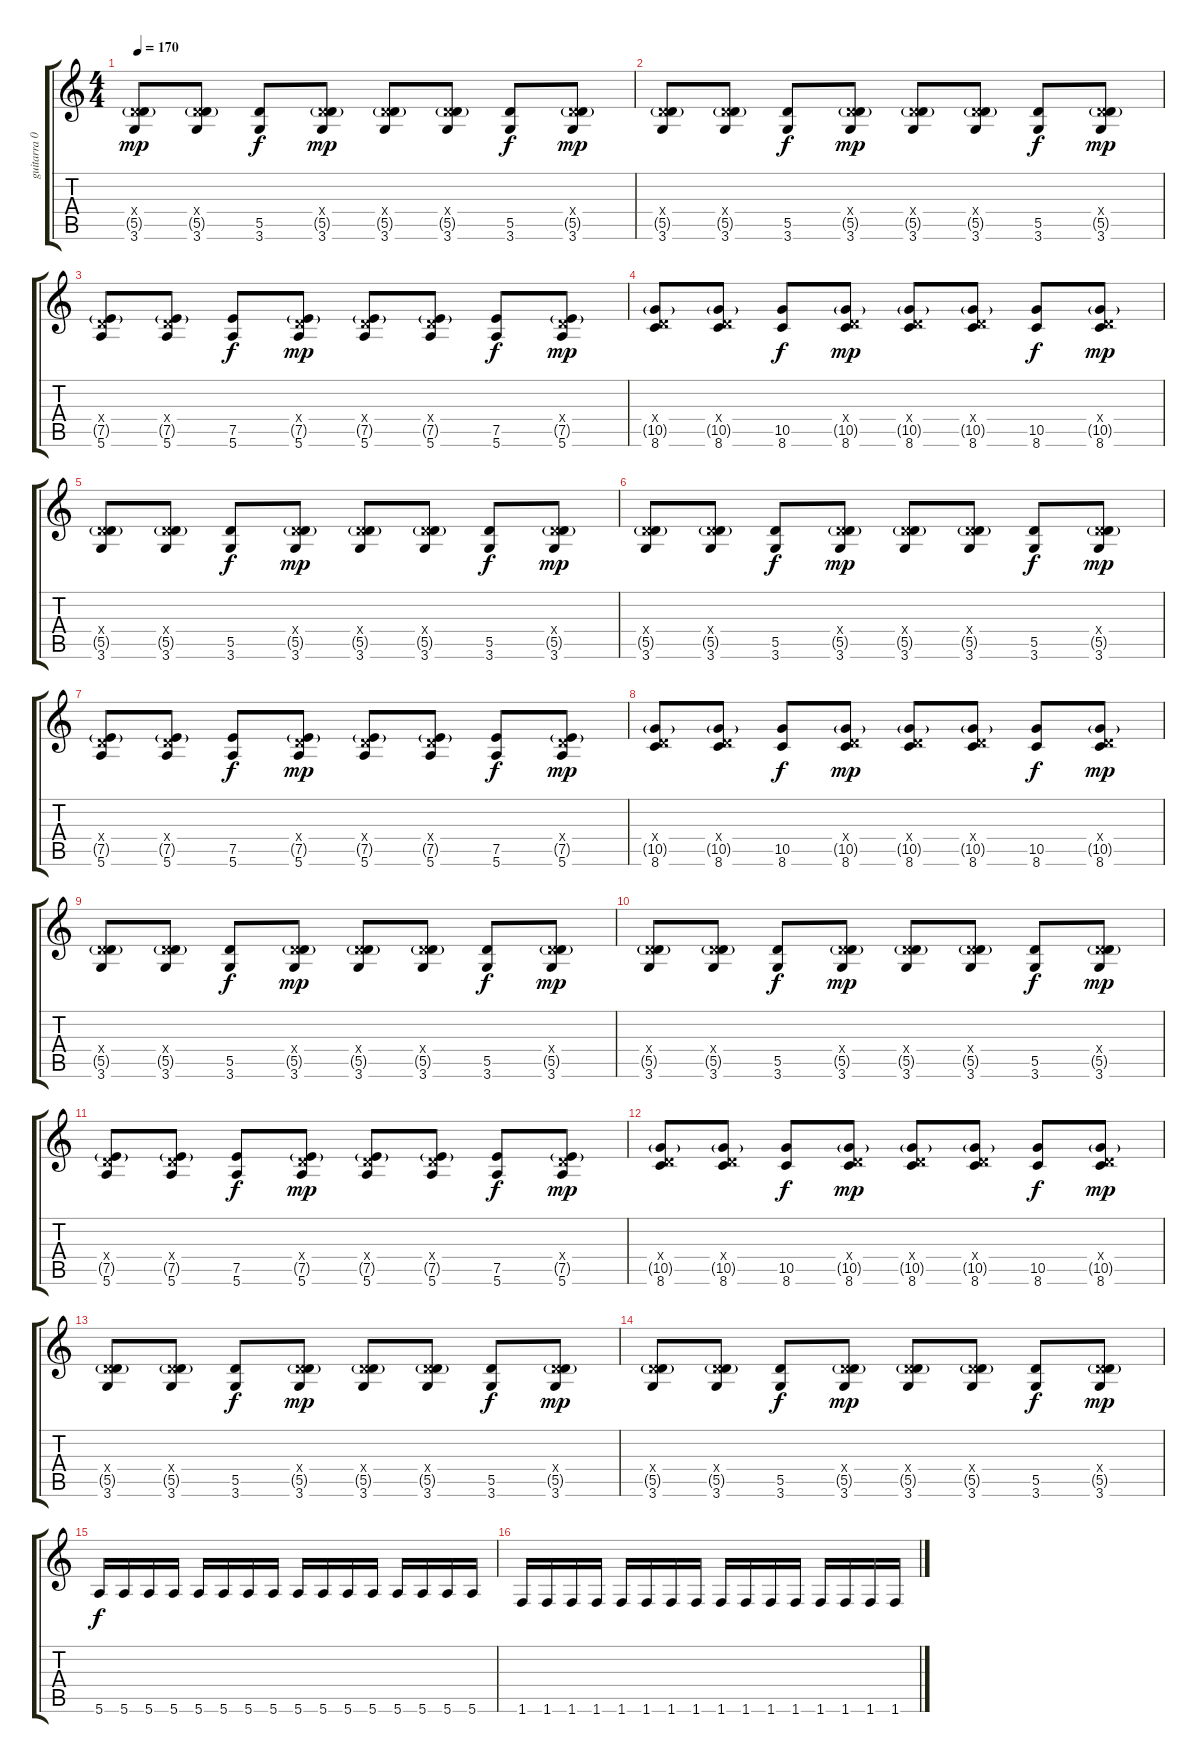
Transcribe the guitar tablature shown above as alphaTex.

\track ("guitarra 01" "guitarra 0") {instrument distortionguitar}
\staff {score tabs}
\tuning (E4 B3 G3 D3 A2 E2) {hide}
\ts (4 4)
\tempo 170
\clef g2
\ks c
(0.4{x} 5.5{g} 3.6).8{dy mp} (0.4{x} 5.5{g} 3.6).8 (5.5 3.6).8{dy f} (0.4{x} 5.5{g} 3.6).8{dy mp} (0.4{x} 5.5{g} 3.6).8 (0.4{x} 5.5{g} 3.6).8 (5.5 3.6).8{dy f} (0.4{x} 5.5{g} 3.6).8{dy mp} |
(0.4{x} 5.5{g} 3.6).8 (0.4{x} 5.5{g} 3.6).8 (5.5 3.6).8{dy f} (0.4{x} 5.5{g} 3.6).8{dy mp} (0.4{x} 5.5{g} 3.6).8 (0.4{x} 5.5{g} 3.6).8 (5.5 3.6).8{dy f} (0.4{x} 5.5{g} 3.6).8{dy mp} |
(0.4{x} 7.5{g} 5.6).8 (0.4{x} 7.5{g} 5.6).8 (7.5 5.6).8{dy f} (0.4{x} 7.5{g} 5.6).8{dy mp} (0.4{x} 7.5{g} 5.6).8 (0.4{x} 7.5{g} 5.6).8 (7.5 5.6).8{dy f} (0.4{x} 7.5{g} 5.6).8{dy mp} |
(0.4{x} 10.5{g} 8.6).8 (0.4{x} 10.5{g} 8.6).8 (10.5 8.6).8{dy f} (0.4{x} 10.5{g} 8.6).8{dy mp} (0.4{x} 10.5{g} 8.6).8 (0.4{x} 10.5{g} 8.6).8 (10.5 8.6).8{dy f} (0.4{x} 10.5{g} 8.6).8{dy mp} |
(0.4{x} 5.5{g} 3.6).8 (0.4{x} 5.5{g} 3.6).8 (5.5 3.6).8{dy f} (0.4{x} 5.5{g} 3.6).8{dy mp} (0.4{x} 5.5{g} 3.6).8 (0.4{x} 5.5{g} 3.6).8 (5.5 3.6).8{dy f} (0.4{x} 5.5{g} 3.6).8{dy mp} |
(0.4{x} 5.5{g} 3.6).8 (0.4{x} 5.5{g} 3.6).8 (5.5 3.6).8{dy f} (0.4{x} 5.5{g} 3.6).8{dy mp} (0.4{x} 5.5{g} 3.6).8 (0.4{x} 5.5{g} 3.6).8 (5.5 3.6).8{dy f} (0.4{x} 5.5{g} 3.6).8{dy mp} |
(0.4{x} 7.5{g} 5.6).8 (0.4{x} 7.5{g} 5.6).8 (7.5 5.6).8{dy f} (0.4{x} 7.5{g} 5.6).8{dy mp} (0.4{x} 7.5{g} 5.6).8 (0.4{x} 7.5{g} 5.6).8 (7.5 5.6).8{dy f} (0.4{x} 7.5{g} 5.6).8{dy mp} |
(0.4{x} 10.5{g} 8.6).8 (0.4{x} 10.5{g} 8.6).8 (10.5 8.6).8{dy f} (0.4{x} 10.5{g} 8.6).8{dy mp} (0.4{x} 10.5{g} 8.6).8 (0.4{x} 10.5{g} 8.6).8 (10.5 8.6).8{dy f} (0.4{x} 10.5{g} 8.6).8{dy mp} |
(0.4{x} 5.5{g} 3.6).8 (0.4{x} 5.5{g} 3.6).8 (5.5 3.6).8{dy f} (0.4{x} 5.5{g} 3.6).8{dy mp} (0.4{x} 5.5{g} 3.6).8 (0.4{x} 5.5{g} 3.6).8 (5.5 3.6).8{dy f} (0.4{x} 5.5{g} 3.6).8{dy mp} |
(0.4{x} 5.5{g} 3.6).8 (0.4{x} 5.5{g} 3.6).8 (5.5 3.6).8{dy f} (0.4{x} 5.5{g} 3.6).8{dy mp} (0.4{x} 5.5{g} 3.6).8 (0.4{x} 5.5{g} 3.6).8 (5.5 3.6).8{dy f} (0.4{x} 5.5{g} 3.6).8{dy mp} |
(0.4{x} 7.5{g} 5.6).8 (0.4{x} 7.5{g} 5.6).8 (7.5 5.6).8{dy f} (0.4{x} 7.5{g} 5.6).8{dy mp} (0.4{x} 7.5{g} 5.6).8 (0.4{x} 7.5{g} 5.6).8 (7.5 5.6).8{dy f} (0.4{x} 7.5{g} 5.6).8{dy mp} |
(0.4{x} 10.5{g} 8.6).8 (0.4{x} 10.5{g} 8.6).8 (10.5 8.6).8{dy f} (0.4{x} 10.5{g} 8.6).8{dy mp} (0.4{x} 10.5{g} 8.6).8 (0.4{x} 10.5{g} 8.6).8 (10.5 8.6).8{dy f} (0.4{x} 10.5{g} 8.6).8{dy mp} |
(0.4{x} 5.5{g} 3.6).8 (0.4{x} 5.5{g} 3.6).8 (5.5 3.6).8{dy f} (0.4{x} 5.5{g} 3.6).8{dy mp} (0.4{x} 5.5{g} 3.6).8 (0.4{x} 5.5{g} 3.6).8 (5.5 3.6).8{dy f} (0.4{x} 5.5{g} 3.6).8{dy mp} |
(0.4{x} 5.5{g} 3.6).8 (0.4{x} 5.5{g} 3.6).8 (5.5 3.6).8{dy f} (0.4{x} 5.5{g} 3.6).8{dy mp} (0.4{x} 5.5{g} 3.6).8 (0.4{x} 5.5{g} 3.6).8 (5.5 3.6).8{dy f} (0.4{x} 5.5{g} 3.6).8{dy mp} |
5.6.16{dy f} 5.6.16 5.6.16 5.6.16 5.6.16 5.6.16 5.6.16 5.6.16 5.6.16 5.6.16 5.6.16 5.6.16 5.6.16 5.6.16 5.6.16 5.6.16 |
1.6.16 1.6.16 1.6.16 1.6.16 1.6.16 1.6.16 1.6.16 1.6.16 1.6.16 1.6.16 1.6.16 1.6.16 1.6.16 1.6.16 1.6.16 1.6.16
